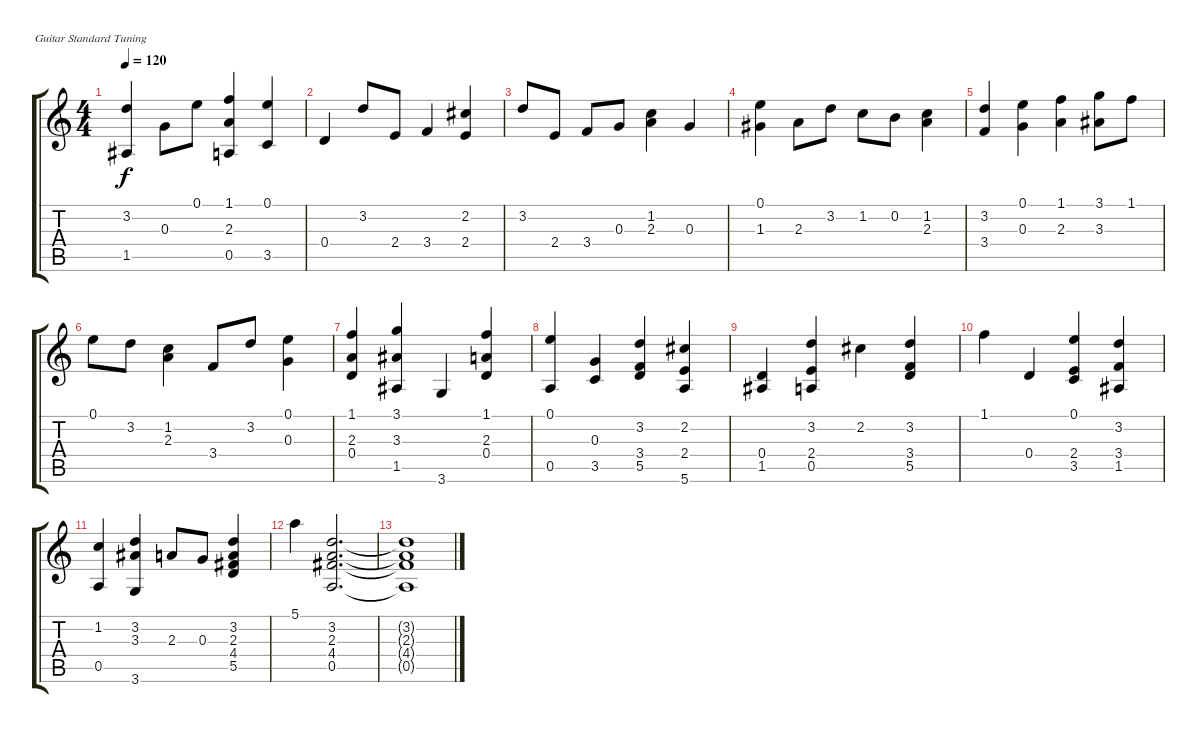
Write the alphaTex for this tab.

\defaultSystemsLayout 4
\bracketExtendMode groupsimilarinstruments
\firstSystemTrackNameOrientation horizontal
\otherSystemsTrackNameOrientation horizontal
\track "" {instrument acousticguitarnylon}
\staff {score tabs}
\tuning (E4 B3 G3 D3 A2 E2)
\ts (4 4)
\tempo 120
\clef g2
\ks c
(3.2 1.5).4{dy f} 0.3.8 0.1.8 (1.1 2.3 0.5).4 (0.1 3.5).4 |
0.4.4 3.2.8 2.4.8 3.4.4 (2.2 2.4).4 |
3.2.8 2.4.8 3.4.8 0.3.8 (1.2 2.3).4 0.3.4 |
(0.1 1.3).4 2.3.8 3.2.8 1.2.8 0.2.8 (1.2 2.3).4 |
(3.2 3.4).4 (0.1 0.3).4 (1.1 2.3).4 (3.1 3.3).8 1.1.8 |
0.1.8 3.2.8 (1.2 2.3).4 3.4.8 3.2.8 (0.1 0.3).4 |
(1.1 2.3 0.4).4 (3.1 3.3 1.5).4 3.6.4 (1.1 2.3 0.4).4 |
(0.1 0.5).4 (0.3 3.5).4 (3.2 3.4 5.5).4 (2.2 2.4 5.6).4 |
(0.4 1.5).4 (0.5 3.2 2.4).4 2.2.4 (5.5 3.4 3.2).4 |
1.1.4 0.4.4 (0.1 2.4 3.5).4 (3.2 3.4 1.5).4 |
(1.2 0.5).4 (3.2 3.3 3.6).4 2.3.8 0.3.8 (3.2 2.3 4.4 5.5).4 |
5.1.4 (3.2 2.3 4.4 0.5).2{d} |
(3.2{t} 2.3{t} 4.4{t} 0.5{t}).1
